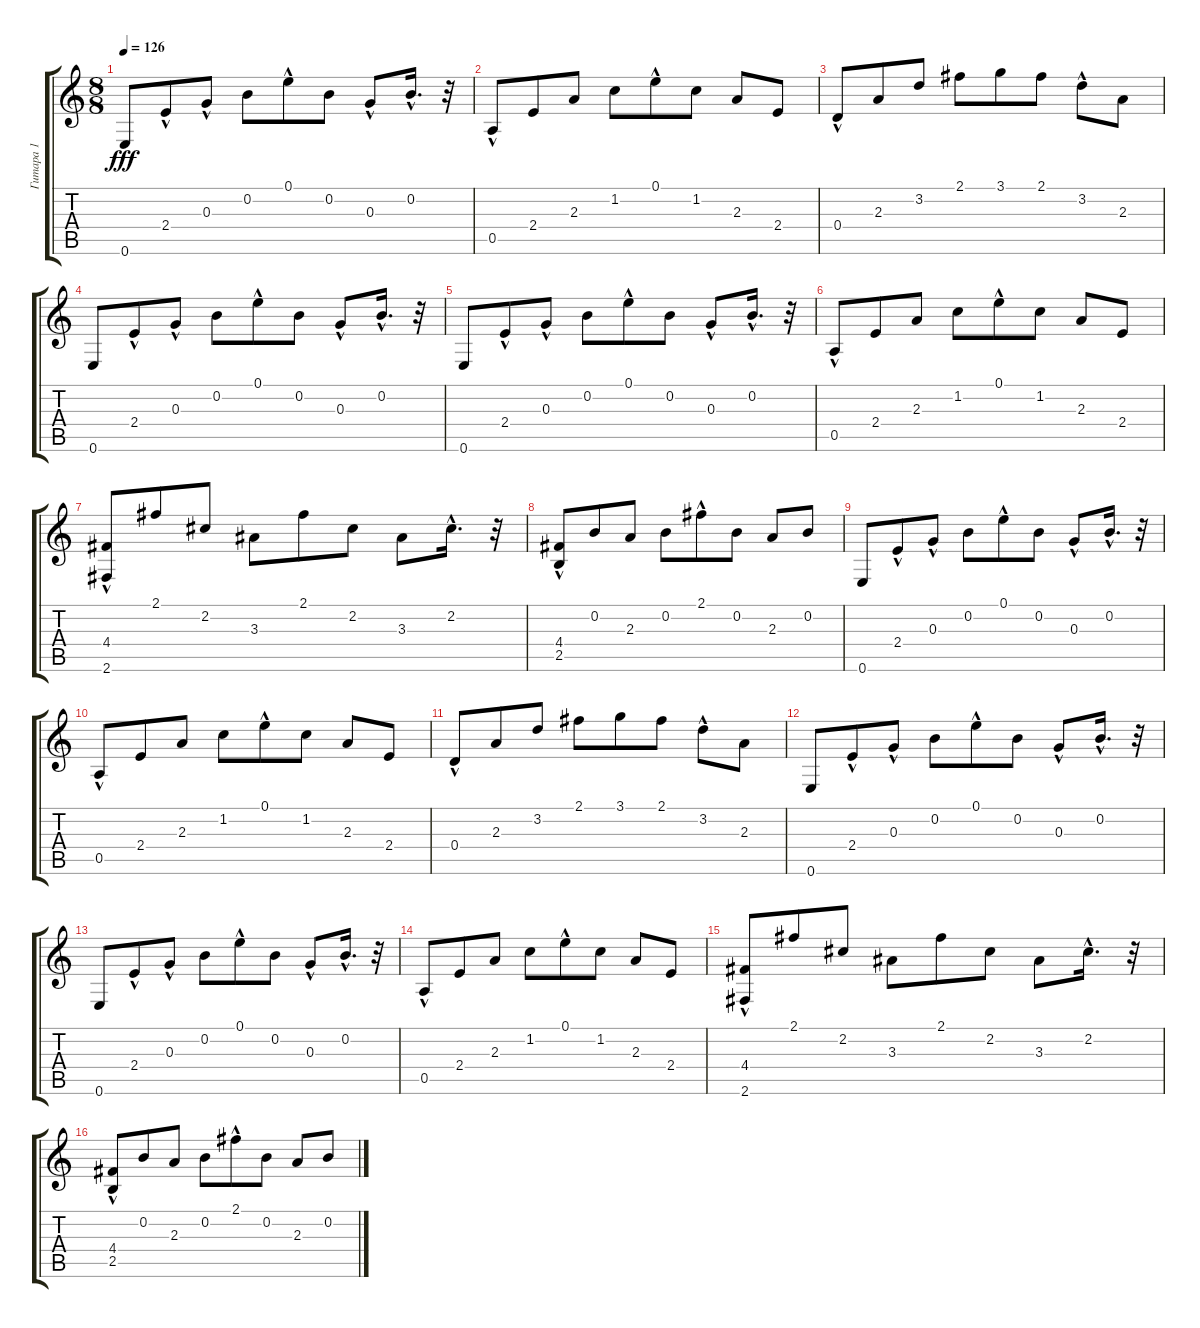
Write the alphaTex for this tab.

\track ("Гитара 1" "Гитара 1") {instrument electricguitarclean}
\staff {score tabs}
\tuning (E4 B3 G3 D3 A2 E2) {hide}
\ts (8 8)
\tempo 126
\clef g2
\ks c
0.6.8{dy fff} 2.4{hac}.8 0.3{hac}.8 0.2.8 0.1{hac}.8 0.2.8 0.3{hac}.8 0.2{hac}.16{d} r.32 |
0.5{hac}.8 2.4.8 2.3.8 1.2.8 0.1{hac}.8 1.2.8 2.3.8 2.4.8 |
0.4{hac}.8 2.3.8 3.2.8 2.1.8 3.1.8 2.1.8 3.2{hac}.8 2.3.8 |
0.6.8 2.4{hac}.8 0.3{hac}.8 0.2.8 0.1{hac}.8 0.2.8 0.3{hac}.8 0.2{hac}.16{d} r.32 |
0.6.8 2.4{hac}.8 0.3{hac}.8 0.2.8 0.1{hac}.8 0.2.8 0.3{hac}.8 0.2{hac}.16{d} r.32 |
0.5{hac}.8 2.4.8 2.3.8 1.2.8 0.1{hac}.8 1.2.8 2.3.8 2.4.8 |
(4.4{hac} 2.6).8 2.1.8 2.2.8 3.3.8 2.1.8 2.2.8 3.3.8 2.2{hac}.16{d} r.32 |
(4.4{hac} 2.5{hac}).8 0.2.8 2.3.8 0.2.8 2.1{hac}.8 0.2.8 2.3.8 0.2.8 |
0.6.8 2.4{hac}.8 0.3{hac}.8 0.2.8 0.1{hac}.8 0.2.8 0.3{hac}.8 0.2{hac}.16{d} r.32 |
0.5{hac}.8 2.4.8 2.3.8 1.2.8 0.1{hac}.8 1.2.8 2.3.8 2.4.8 |
0.4{hac}.8 2.3.8 3.2.8 2.1.8 3.1.8 2.1.8 3.2{hac}.8 2.3.8 |
0.6.8 2.4{hac}.8 0.3{hac}.8 0.2.8 0.1{hac}.8 0.2.8 0.3{hac}.8 0.2{hac}.16{d} r.32 |
0.6.8 2.4{hac}.8 0.3{hac}.8 0.2.8 0.1{hac}.8 0.2.8 0.3{hac}.8 0.2{hac}.16{d} r.32 |
0.5{hac}.8 2.4.8 2.3.8 1.2.8 0.1{hac}.8 1.2.8 2.3.8 2.4.8 |
(4.4{hac} 2.6).8 2.1.8 2.2.8 3.3.8 2.1.8 2.2.8 3.3.8 2.2{hac}.16{d} r.32 |
(4.4{hac} 2.5{hac}).8 0.2.8 2.3.8 0.2.8 2.1{hac}.8 0.2.8 2.3.8 0.2.8
